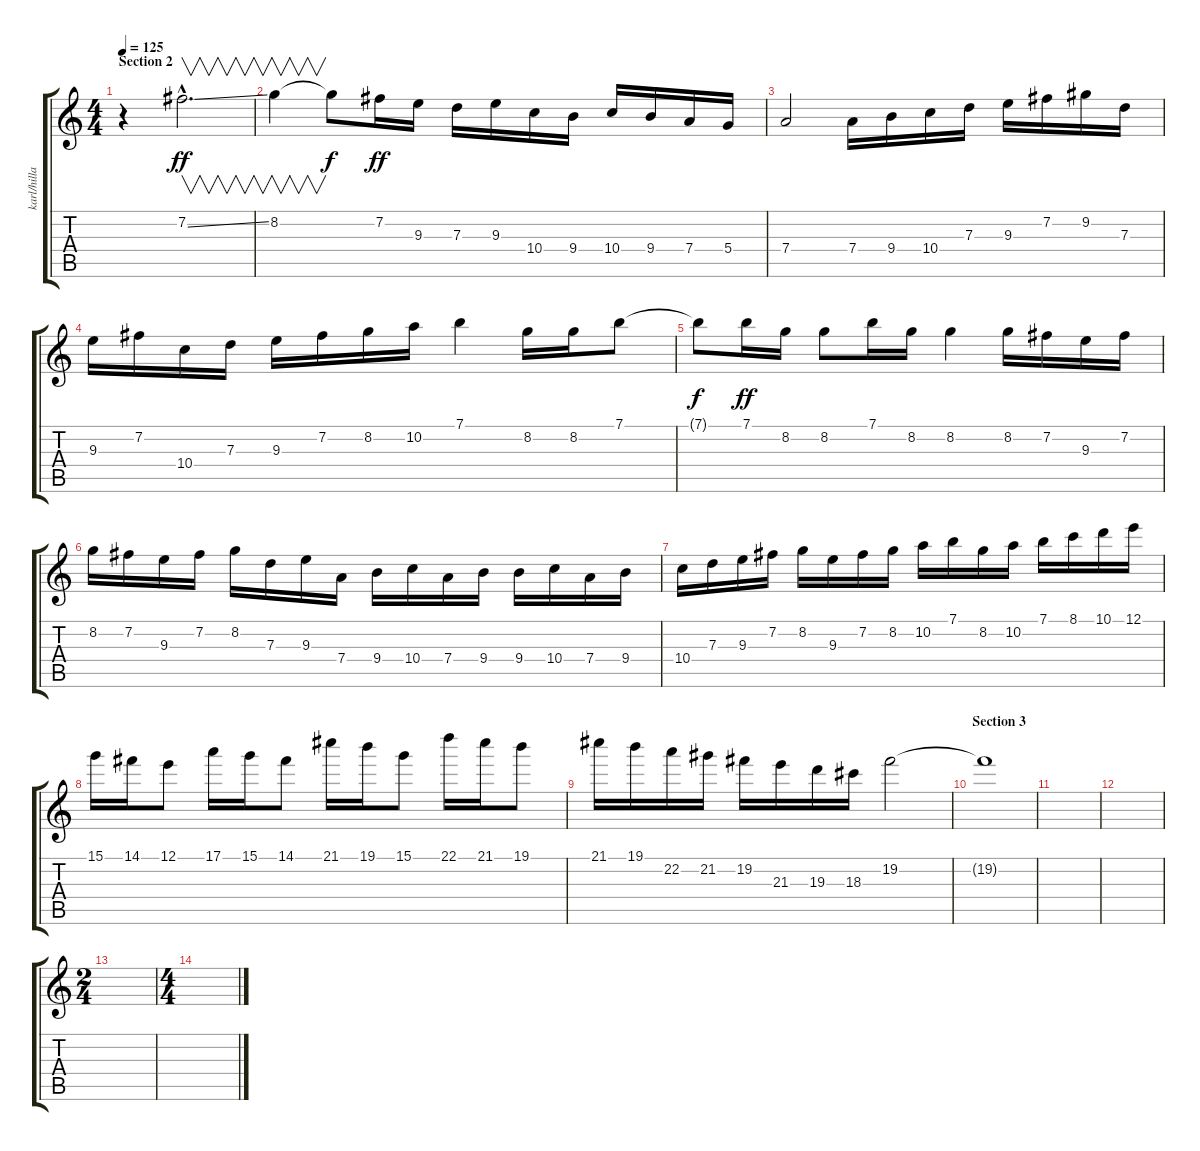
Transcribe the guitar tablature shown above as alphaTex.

\track ("karl/hillary" "karl/hilla") {instrument overdrivenguitar}
\staff {score tabs}
\tuning (E4 B3 G3 D3 A2 E2) {hide}
\ts (4 4)
\section ("" "Section 2")
\tempo 125
\clef g2
\ks c
r.4{dy ff} 7.2{ss hac}.2{v d} |
8.2.4{v} 8.2{t}.8{dy f} 7.2.16{dy ff} 9.3.16 7.3.16 9.3.16 10.4.16 9.4.16 10.4.16 9.4.16 7.4.16 5.4.16 |
7.4.2 7.4.16 9.4.16 10.4.16 7.3.16 9.3.16 7.2.16 9.2.16 7.3.16 |
9.3.16 7.2.16 10.4.16 7.3.16 9.3.16 7.2.16 8.2.16 10.2.16 7.1.4 8.2.16 8.2.16 7.1.8 |
7.1{t}.8{dy f} 7.1.16{dy ff} 8.2.16 8.2.8 7.1.16 8.2.16 8.2.4 8.2.16 7.2.16 9.3.16 7.2.16 |
8.2.16 7.2.16 9.3.16 7.2.16 8.2.16 7.3.16 9.3.16 7.4.16 9.4.16 10.4.16 7.4.16 9.4.16 9.4.16 10.4.16 7.4.16 9.4.16 |
10.4.16 7.3.16 9.3.16 7.2.16 8.2.16 9.3.16 7.2.16 8.2.16 10.2.16 7.1.16 8.2.16 10.2.16 7.1.16 8.1.16 10.1.16 12.1.16 |
15.1.16 14.1.16 12.1.8 17.1.16 15.1.16 14.1.8 21.1.16 19.1.16 15.1.8 22.1.16 21.1.16 19.1.8 |
21.1.16 19.1.16 22.2.16 21.2.16 19.2.16 21.3.16 19.3.16 18.3.16 19.2.2 |
\section ("" "Section 3")
19.2{t}.1 |
|
|
\ts (2 4)
|
\ts (4 4)
